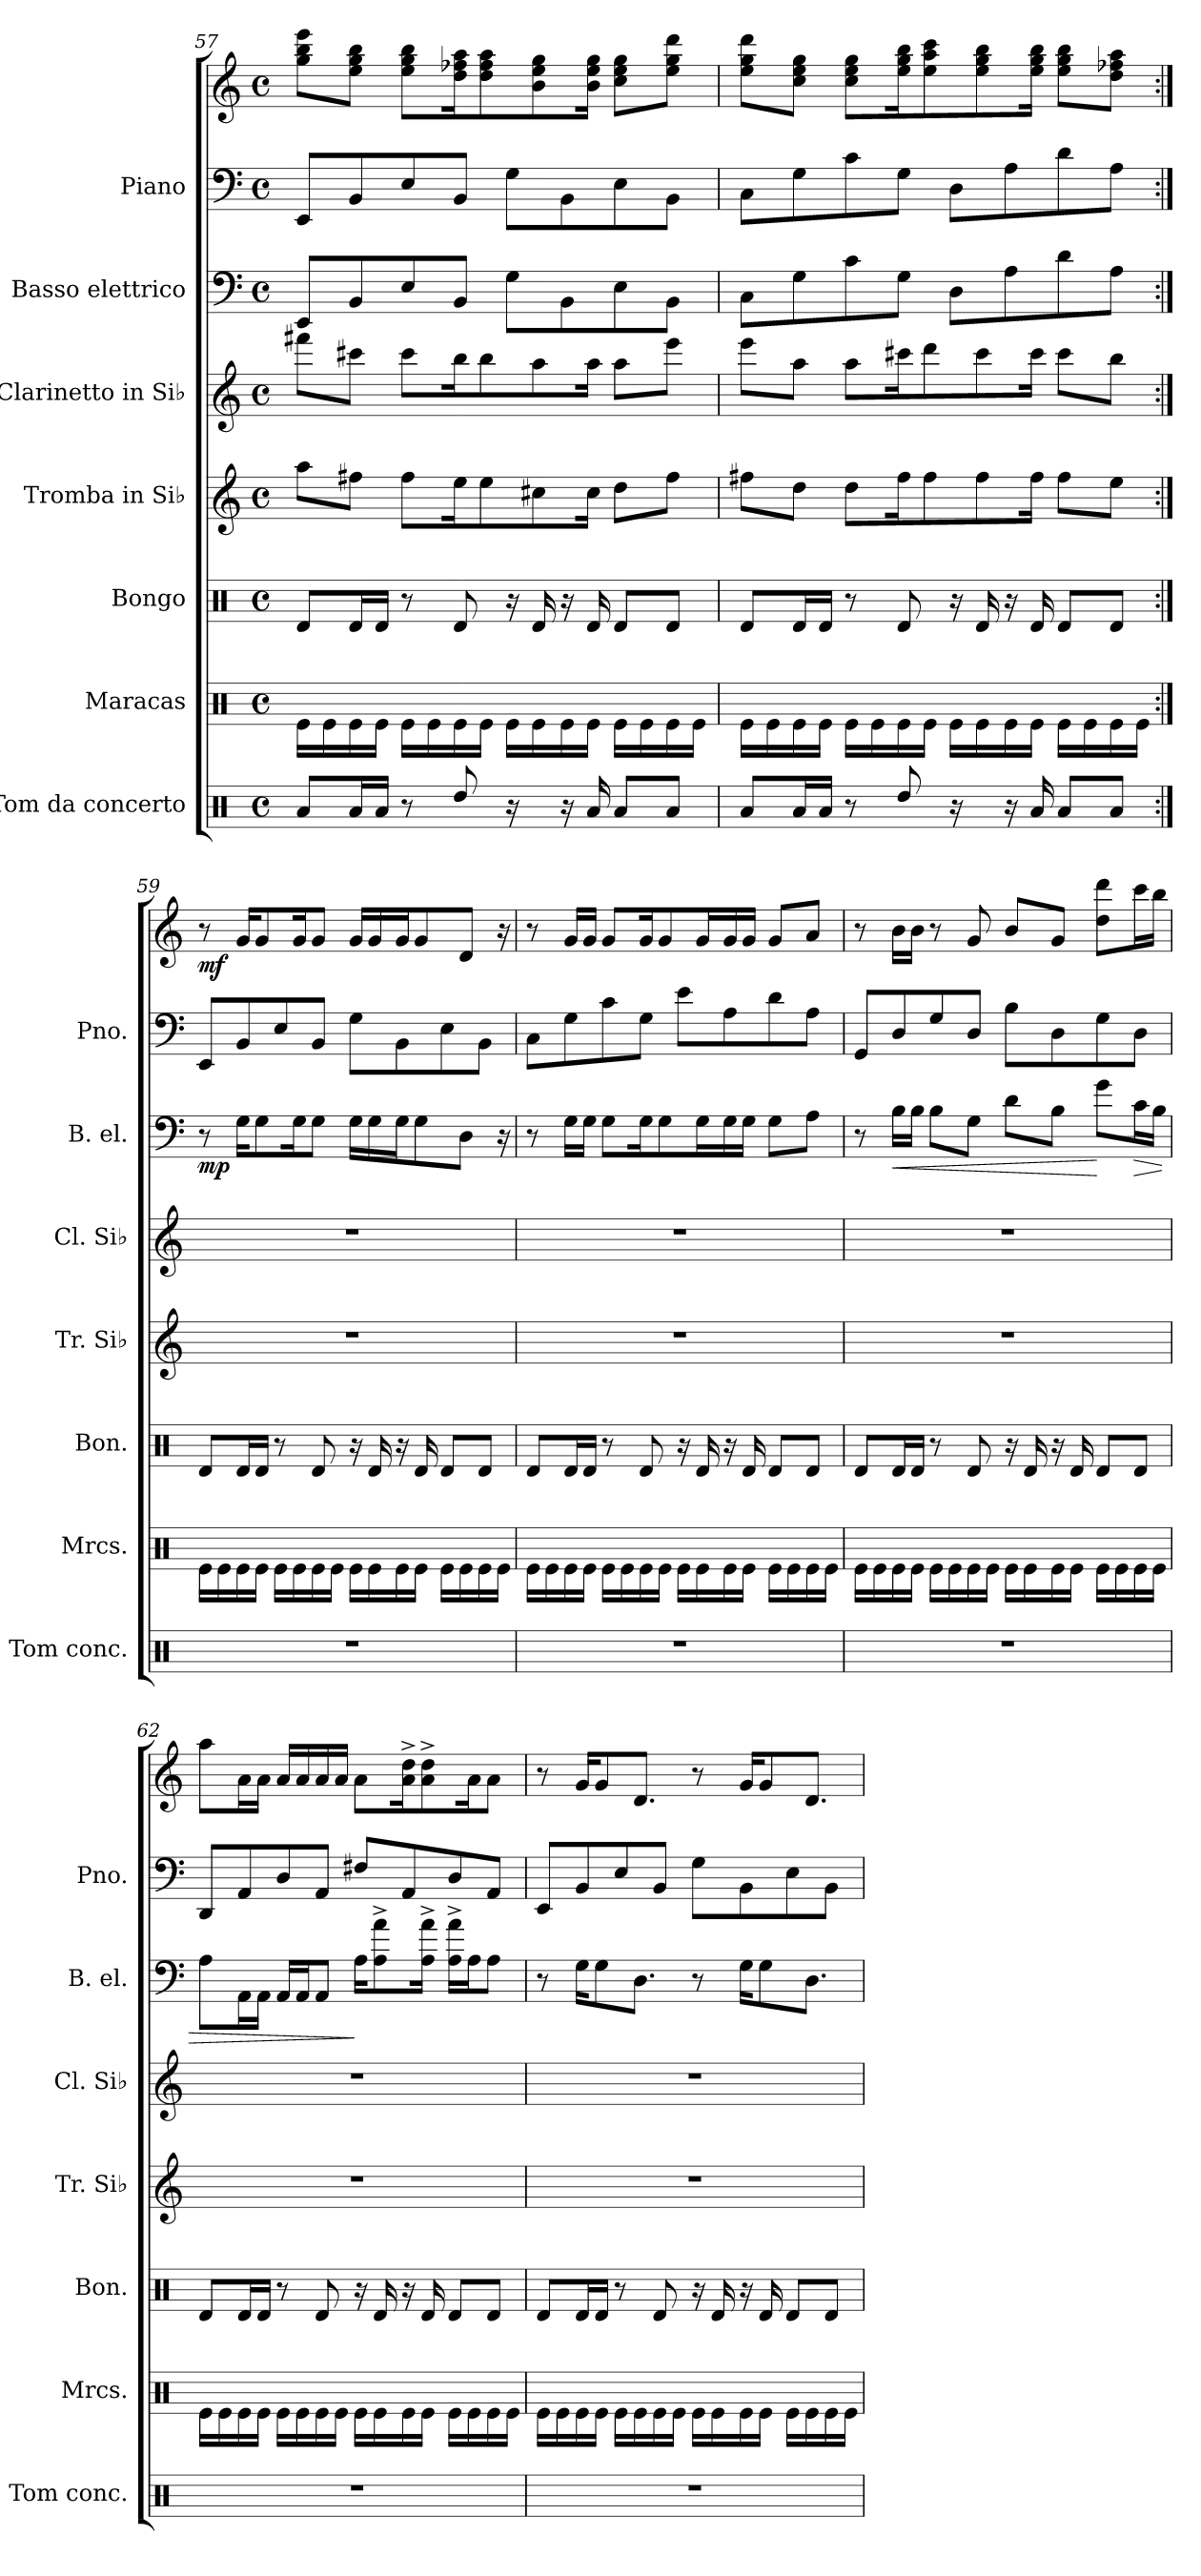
**kern	**kern	**kern	**kern	**kern	**kern	**dynam	**kern	**kern	**dynam
*part7	*part6	*part5	*part4	*part3	*part2	*part2	*part1	*part1	*part1
*staff8	*staff7	*staff6	*staff5	*staff4	*staff3	*staff3	*staff2	*staff1	*staff1/2
*I"Tom da concerto	*I"Maracas	*I"Bongo	*I"Tromba in Si♭	*I"Clarinetto in Si♭	*I"Basso elettrico	*	*I"Piano	*	*
*I'Tom conc.	*I'Mrcs.	*I'Bon.	*I'Tr. Si♭	*I'Cl. Si♭	*I'B. el.	*	*I'Pno.	*	*
!!LO:PB:g=z
*clefX	*clefX	*clefX	*clefG2	*clefG2	*clefF4	*	*clefF4	*clefG2	*
*	*	*	*ITrd1c2	*ITrd1c2	*ITrd7c12	*	*	*	*
*k[]	*k[]	*k[]	*k[b-e-]	*k[b-e-]	*k[]	*	*k[]	*k[]	*
*M4/4	*M4/4	*M4/4	*M4/4	*M4/4	*M4/4	*	*M4/4	*M4/4	*
*met(c)	*met(c)	*met(c)	*met(c)	*met(c)	*met(c)	*	*met(c)	*met(c)	*
=57	=57	=57	=57	=57	=57	=57	=57	=57	=57
8Ra/L	16Re\LL	8Rd/L	8gg\L	8eeen\L	8EEE/L	.	8EE/L	8gg\ 8bb\ 8eee\L	.
.	16Re\	.	.	.	.	.	.	.	.
16Ra/L	16Re\	16Rd/L	8een\J	8bbn\J	8BBB/	.	8BB/	8ee\ 8gg\ 8bb\J	.
16Ra/JJ	16Re\JJ	16Rd/JJ	.	.	.	.	.	.	.
8r	16Re\LL	8r	8ee\L	8bb\L	8EE/	.	8E/	8ee\ 8gg\ 8bb\L	.
.	16Re\	.	.	.	.	.	.	.	.
8Rdd/	16Re\	8Rd/	16dd\K	16aa\K	8BBB/J	.	8BB/J	16dd\ 16ff-X\ 16aa\K	.
.	16Re\JJ	.	8dd\	8aa\	.	.	.	8dd\ 8ff-\ 8aa\	.
16r	16Re\LL	16r	.	.	8GG\L	.	8G\L	.	.
16R/	16Re\	16Rd/	8bn\	8gg\	.	.	.	8b\ 8ee\ 8gg\	.
16r	16Re\	16r	.	.	8BBB\	.	8BB\	.	.
16Ra/	16Re\JJ	16Rd/	16b\Jk	16gg\Jk	.	.	.	16b\ 16ee\ 16gg\Jk	.
8Ra/L	16Re\LL	8Rd/L	8cc\L	8gg\L	8EE\	.	8E\	8cc\ 8ee\ 8gg\L	.
.	16Re\	.	.	.	.	.	.	.	.
8Ra/J	16Re\	8Rd/J	8ee\J	8ddd\J	8BBB\J	.	8BB\J	8ee\ 8gg\ 8ddd\J	.
.	16Re\JJ	.	.	.	.	.	.	.	.
=58	=58	=58	=58	=58	=58	=58	=58	=58	=58
8Ra/L	16Re\LL	8Rd/L	8een\L	8ddd\L	8CC\L	.	8C\L	8ee\ 8gg\ 8ddd\L	.
.	16Re\	.	.	.	.	.	.	.	.
16Ra/L	16Re\	16Rd/L	8cc\J	8gg\J	8GG\	.	8G\	8cc\ 8ee\ 8gg\J	.
16Ra/JJ	16Re\JJ	16Rd/JJ	.	.	.	.	.	.	.
8r	16Re\LL	8r	8cc\L	8gg\L	8C\	.	8c\	8cc\ 8ee\ 8gg\L	.
.	16Re\	.	.	.	.	.	.	.	.
8Rdd/	16Re\	8Rd/	16ee\K	16bbn\K	8GG\J	.	8G\J	16ee\ 16gg\ 16bb\K	.
.	16Re\JJ	.	8ee\	8ccc\	.	.	.	8ee\ 8aa\ 8ccc\	.
16r	16Re\LL	16r	.	.	8DD\L	.	8D\L	.	.
16R/	16Re\	16Rd/	8ee\	8bb\	.	.	.	8ee\ 8gg\ 8bb\	.
16r	16Re\	16r	.	.	8AA\	.	8A\	.	.
16Ra/	16Re\JJ	16Rd/	16ee\Jk	16bb\Jk	.	.	.	16ee\ 16gg\ 16bb\Jk	.
8Ra/L	16Re\LL	8Rd/L	8ee\L	8bb\L	8D\	.	8d\	8ee\ 8gg\ 8bb\L	.
.	16Re\	.	.	.	.	.	.	.	.
8Ra/J	16Re\	8Rd/J	8dd\J	8aa\J	8AA\J	.	8A\J	8dd\ 8ff-X\ 8aa\J	.
.	16Re\JJ	.	.	.	.	.	.	.	.
!!LO:PB:g=z
=59:|!	=59:|!	=59:|!	=59:|!	=59:|!	=59:|!	=59:|!	=59:|!	=59:|!	=59:|!
!	!	!	!	!	!	!LO:DY:b	!	!	!LO:DY:b
1r	16Re\LL	8Rd/L	1r	1r	8r	mp	8EE/L	8r	mf
.	16Re\	.	.	.	.	.	.	.	.
.	16Re\	16Rd/L	.	.	16GG\KL	.	8BB/	16g/KL	.
.	16Re\JJ	16Rd/JJ	.	.	8GG\	.	.	8g/	.
.	16Re\LL	8r	.	.	.	.	8E/	.	.
.	16Re\	.	.	.	16GG\K	.	.	16g/K	.
.	16Re\	8Rd/	.	.	8GG\J	.	8BB/J	8g/J	.
.	16Re\JJ	.	.	.	.	.	.	.	.
.	16Re\LL	16r	.	.	16GG\LL	.	8G\L	16g/LL	.
.	16Re\	16Rd/	.	.	16GG\	.	.	16g/	.
.	16Re\	16r	.	.	16GG\J	.	8BB\	16g/J	.
.	16Re\JJ	16Rd/	.	.	8GG\	.	.	8g/	.
.	16Re\LL	8Rd/L	.	.	.	.	8E\	.	.
.	16Re\	.	.	.	8DD\J	.	.	8d/J	.
.	16Re\	8Rd/J	.	.	.	.	8BB\J	.	.
.	16Re\JJ	.	.	.	16r	.	.	16r	.
=60	=60	=60	=60	=60	=60	=60	=60	=60	=60
1r	16Re\LL	8Rd/L	1r	1r	8r	.	8C\L	8r	.
.	16Re\	.	.	.	.	.	.	.	.
.	16Re\	16Rd/L	.	.	16GG\LL	.	8G\	16g/LL	.
.	16Re\JJ	16Rd/JJ	.	.	16GG\JJ	.	.	16g/JJ	.
.	16Re\LL	8r	.	.	8GG\L	.	8c\	8g/L	.
.	16Re\	.	.	.	.	.	.	.	.
.	16Re\	8Rd/	.	.	16GG\K	.	8G\J	16g/K	.
.	16Re\JJ	.	.	.	8GG\	.	.	8g/	.
.	16Re\LL	16r	.	.	.	.	8e\L	.	.
.	16Re\	16Rd/	.	.	16GG\L	.	.	16g/L	.
.	16Re\	16r	.	.	16GG\	.	8A\	16g/	.
.	16Re\JJ	16Rd/	.	.	16GG\JJ	.	.	16g/JJ	.
.	16Re\LL	8Rd/L	.	.	8GG\L	.	8d\	8g/L	.
.	16Re\	.	.	.	.	.	.	.	.
.	16Re\	8Rd/J	.	.	8AA\J	.	8A\J	8a/J	.
.	16Re\JJ	.	.	.	.	.	.	.	.
!!LO:PB:g=z
=61	=61	=61	=61	=61	=61	=61	=61	=61	=61
1r	16Re\LL	8Rd/L	1r	1r	8r	.	8GG/L	8r	.
.	16Re\	.	.	.	.	.	.	.	.
!	!	!	!	!	!	!LO:HP:b	!	!	!
.	16Re\	16Rd/L	.	.	16BB\LL	<	8D/	16b\LL	.
.	16Re\JJ	16Rd/JJ	.	.	16BB\JJ	.	.	16b\JJ	.
.	16Re\LL	8r	.	.	8BB\L	.	8G/	8r	.
.	16Re\	.	.	.	.	.	.	.	.
.	16Re\	8Rd/	.	.	8GG\J	.	8D/J	8g/	.
.	16Re\JJ	.	.	.	.	.	.	.	.
.	16Re\LL	16r	.	.	8D\L	.	8B\L	8b/L	.
.	16Re\	16Rd/	.	.	.	.	.	.	.
.	16Re\	16r	.	.	8BB\J	.	8D\	8g/J	.
.	16Re\JJ	16Rd/	.	.	.	.	.	.	.
.	16Re\LL	8Rd/L	.	.	8G\L	[	8G\	8dd\ 8ddd\L	.
.	16Re\	.	.	.	.	.	.	.	.
!	!	!	!	!	!	!LO:HP:b	!	!	!
.	16Re\	8Rd/J	.	.	16C\L	>	8D\J	16ccc\L	.
.	16Re\JJ	.	.	.	16BB\JJ	.	.	16bb\JJ	.
=62	=62	=62	=62	=62	=62	=62	=62	=62	=62
1r	16Re\LL	8Rd/L	1r	1r	8AA\L	.	8DD/L	8aa\L	.
.	16Re\	.	.	.	.	.	.	.	.
.	16Re\	16Rd/L	.	.	16AAA\L	.	8AA/	16a\L	.
.	16Re\JJ	16Rd/JJ	.	.	16AAA\JJ	.	.	16a\JJ	.
.	16Re\LL	8r	.	.	16AAA/LL	.	8D/	16a/LL	.
.	16Re\	.	.	.	16AAA/J	.	.	16a/	.
.	16Re\	8Rd/	.	.	8AAA/J	.	8AA/J	16a/	.
.	16Re\JJ	.	.	.	.	.	.	16a/JJ	.
.	16Re\LL	16r	.	.	16AA\KL	]	8F#X/L	8a\L	.
.	16Re\	16Rd/	.	.	8AA\^ 8A\^	.	.	.	.
.	16Re\	16r	.	.	.	.	8AA/	16a\^ 16dd\^K	.
.	16Re\JJ	16Rd/	.	.	16AA\^ 16A\^Jk	.	.	8a\^ 8dd\^	.
.	16Re\LL	8Rd/L	.	.	16AA\^ 16A\^LL	.	8D/	.	.
.	16Re\	.	.	.	16AA\J	.	.	16a\K	.
.	16Re\	8Rd/J	.	.	8AA\J	.	8AA/J	8a\J	.
.	16Re\JJ	.	.	.	.	.	.	.	.
!!LO:PB:g=z
=63	=63	=63	=63	=63	=63	=63	=63	=63	=63
1r	16Re\LL	8Rd/L	1r	1r	8r	.	8EE/L	8r	.
.	16Re\	.	.	.	.	.	.	.	.
.	16Re\	16Rd/L	.	.	16GG\KL	.	8BB/	16g/KL	.
.	16Re\JJ	16Rd/JJ	.	.	8GG\	.	.	8g/	.
.	16Re\LL	8r	.	.	.	.	8E/	.	.
.	16Re\	.	.	.	8.DD\J	.	.	8.d/J	.
.	16Re\	8Rd/	.	.	.	.	8BB/J	.	.
.	16Re\JJ	.	.	.	.	.	.	.	.
.	16Re\LL	16r	.	.	8r	.	8G\L	8r	.
.	16Re\	16Rd/	.	.	.	.	.	.	.
.	16Re\	16r	.	.	16GG\KL	.	8BB\	16g/KL	.
.	16Re\JJ	16Rd/	.	.	8GG\	.	.	8g/	.
.	16Re\LL	8Rd/L	.	.	.	.	8E\	.	.
.	16Re\	.	.	.	8.DD\J	.	.	8.d/J	.
.	16Re\	8Rd/J	.	.	.	.	8BB\J	.	.
.	16Re\JJ	.	.	.	.	.	.	.	.
=	=	=	=	=	=	=	=	=	=
*-	*-	*-	*-	*-	*-	*-	*-	*-	*-
